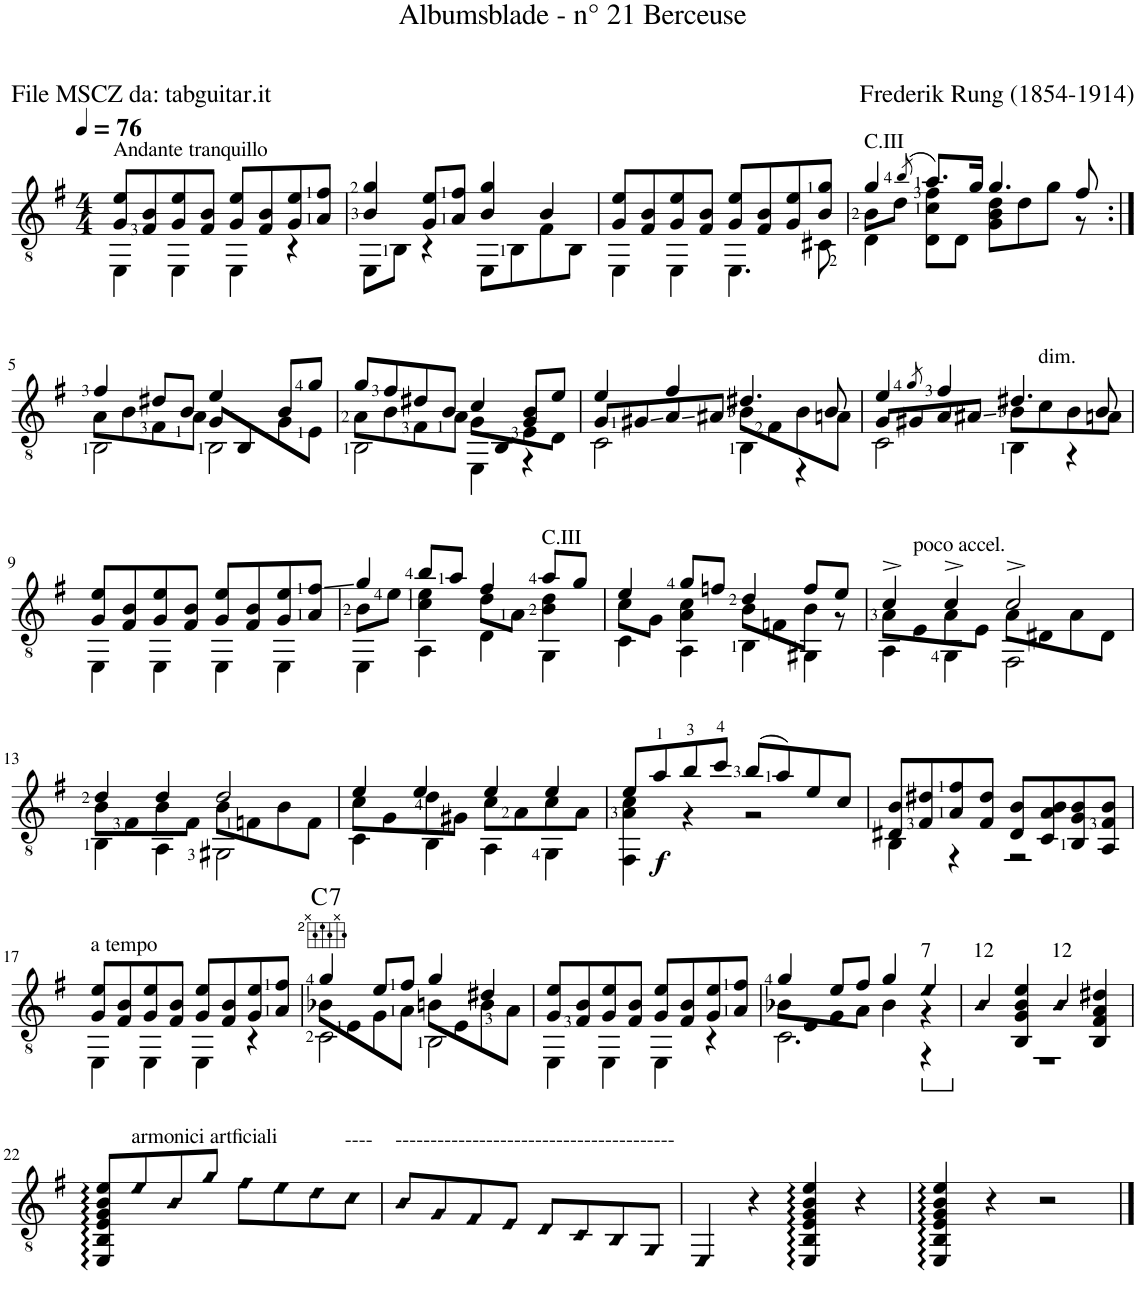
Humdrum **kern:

**kern	**dynam	**harte
*part1	*part1	*part1
*staff1	*staff1	*
*I"Guitar	*	*
*I'Guit.	*	*
*clefGv2	*	*
*k[f#]	*	*
*M4/4	*	*
*MM76	*	*
=1	=1	=1
*^	*	*
!LO:TX:a:t=Andante tranquillo	!	!	!
8G/ 8e/L	4EE\	.	.
8F#/ 8B/	.	.	.
8G/ 8e/	4EE\	.	.
8F#/ 8B/J	.	.	.
8G/ 8e/L	4EE\	.	.
8F#/ 8B/	.	.	.
8G/ 8e/	4r	.	.
8A/ 8f#/J	.	.	.
=2	=2	=2	=2
4B/ 4g/	8EE\L	.	.
.	8BB\J	.	.
8G/ 8e/L	4r	.	.
8A/ 8f#/J	.	.	.
4B/ 4g/	8EE\L	.	.
.	8BB\	.	.
4B/	8F#\	.	.
.	8BB\J	.	.
=3	=3	=3	=3
8G/ 8e/L	4EE\	.	.
8F#/ 8B/	.	.	.
8G/ 8e/	4EE\	.	.
8F#/ 8B/J	.	.	.
8G/ 8e/L	4.EE\	.	.
8F#/ 8B/	.	.	.
8G/ 8e/	.	.	.
8B/ 8g/J	8C#X\	.	.
=4	=4	=4	=4
*	*^	*	*
!LO:TX:a:t=C.III	!	!	!	!
4g/	8B\L	4D\	.	.
.	8d\J	.	.	.
(8qb/	.	.	.	.
8.a/L)	4c\ 4f#\	8D\L	.	.
.	.	8D\J	.	.
16g/Jk	.	.	.	.
4.g/	8G\ 8B\ 8d\L	2ryy	.	.
.	8d\	.	.	.
.	8g\J	.	.	.
8f#/	8r	.	.	.
!!LO:LB:g=z	!!	!!
=5:|!	=5:|!	=5:|!	=5:|!	=5:|!
4f#/	8A\L	2BB\	.	.
.	8B\	.	.	.
8d#X/L	8F#\	.	.	.
8B/J	8A\J	.	.	.
4e/	8G/L	2BB\	.	.
.	8BB/	.	.	.
8B/L	8G\	.	.	.
8g/J	8E\J	.	.	.
=6	=6	=6	=6	=6
*	*	*^	*	*
8g/L	8A\L	2.ryy	2BB\	.	.
8f#/	8B\	.	.	.	.
8d#X/	8F#\	.	.	.	.
8B/J	8A\J	.	.	.	.
4c/	8G\L	.	4EE\	.	.
.	8BB/	.	.	.	.
8B/L	8E\	4G/	4r	.	.
8e/J	8D\J	.	.	.	.
*	*	*v	*v	*	*
=7	=7	=7	=7	=7
4e/	8G/L	2C\	.	.
.	8G#X/	.	.	.
4f#/	8A/	.	.	.
.	8A#X/J	.	.	.
4.d#X/	8B\L	4BB\	.	.
.	8F#\	.	.	.
.	8B\	4r	.	.
8B/	8An\J	.	.	.
=8	=8	=8	=8	=8
4e/	8G/L	2C\	.	.
.	8G#X/	.	.	.
8qg/	.	.	.	.
4f#/	8A/	.	.	.
.	8A#X/J	.	.	.
4.d#X/	8B\L	4BB\	.	.
!	!LO:TX:a:t=dim.	!	!	!
.	8c\	.	.	.
.	8B\	4r	.	.
8B/	8An\J	.	.	.
*	*v	*v	*	*
!!LO:LB:g=z
=9	=9	=9	=9
8G/ 8e/L	4EE\	.	.
8F#/ 8B/	.	.	.
8G/ 8e/	4EE\	.	.
8F#/ 8B/J	.	.	.
8G/ 8e/L	4EE\	.	.
8F#/ 8B/	.	.	.
8G/ 8e/	4EE\	.	.
8A/ 8f#/J	.	.	.
=10	=10	=10	=10
*	*^	*	*
4g/	8B\L	4EE\	.	.
.	8e\J	.	.	.
8b/L	4c\ 4e\	4AA\	.	.
8a/J	.	.	.	.
4f#/	8d\L	4D\	.	.
.	8A\J	.	.	.
!LO:TX:a:t=C.III	!	!	!	!
8a/L	4B\ 4d\	4GG\	.	.
8g/J	.	.	.	.
=11	=11	=11	=11	=11
4e/	8c\L	4C\	.	.
.	8G\J	.	.	.
8g/L	4A\ 4c\	4AA\	.	.
8fn/J	.	.	.	.
4d/	8B\L	4BB\	.	.
.	8Fn\	.	.	.
8f/L	8B\J	4GG#X\	.	.
8e/J	8r	.	.	.
=12	=12	=12	=12	=12
4c^/	8A\L	4AA\	.	.
!	!LO:TX:a:t=poco accel.	!	!	!
.	8E\	.	.	.
4c^/	8A\	4GG\	.	.
.	8E\J	.	.	.
2c^/	8A\L	2FF#\	.	.
.	8D#X\	.	.	.
.	8A\	.	.	.
.	8D#\J	.	.	.
!!LO:LB:g=z	!!	!!
=13	=13	=13	=13	=13
4d/	8B\L	4BB\	.	.
.	8F#\	.	.	.
4d/	8B\	4AA\	.	.
.	8F#\J	.	.	.
2d/	8B\L	2GG#X\	.	.
.	8Fn\	.	.	.
.	8B\	.	.	.
.	8F\J	.	.	.
=14	=14	=14	=14	=14
4e/	8c\L	4C\	.	.
.	8G\	.	.	.
4e/	8d\	4BB\	.	.
.	8G#X\J	.	.	.
4e/	8c\L	4AA\	.	.
.	8A\	.	.	.
4e/	8c\	4GG\	.	.
.	8A\J	.	.	.
*	*v	*v	*	*
=15	=15	=15	=15
8e/L	4FF#\ 4A\ 4c\	.	.
!	!	!LO:DY:b	!
8a/	.	f	.
8b/	4r	.	.
8cc/J	.	.	.
(8b/L	2r	.	.
8a/)	.	.	.
8e/	.	.	.
8c/J	.	.	.
=16	=16	=16	=16
8D#X/ 8B/L	4BB\	.	.
8F#/ 8d#X/	.	.	.
8A/ 8f#/	4r	.	.
8F#/ 8d#/J	.	.	.
8D#/ 8B/L	2r	.	.
8C/ 8A/ 8B/	.	.	.
8BB/ 8G/ 8B/	.	.	.
8AA/ 8F#/ 8B/J	.	.	.
!!LO:LB:g=z	!!
=17	=17	=17	=17
!LO:TX:a:t=a tempo	!	!	!
8G/ 8e/L	4EE\	.	.
8F#/ 8B/	.	.	.
8G/ 8e/	4EE\	.	.
8F#/ 8B/J	.	.	.
8G/ 8e/L	4EE\	.	.
8F#/ 8B/	.	.	.
8G/ 8e/	4r	.	.
8A/ 8f#/J	.	.	.
=18	=18	=18	=18
*	*^	*	*
!	!	!	!	!LO:H:kt=7
4g/	8B-X\L	2C\	.	C:7
.	8E\	.	.	.
8e/L	8G\	.	.	.
8f#/J	8A\J	.	.	.
4g/	8Bn\L	2BB\	.	.
.	8E\	.	.	.
4d#X/	8B\	.	.	.
.	8A\J	.	.	.
*	*v	*v	*	*
=19	=19	=19	=19
8G/ 8e/L	4EE\	.	.
8F#/ 8B/	.	.	.
8G/ 8e/	4EE\	.	.
8F#/ 8B/J	.	.	.
8G/ 8e/L	4EE\	.	.
8F#/ 8B/	.	.	.
8G/ 8e/	4r	.	.
8A/ 8f#/J	.	.	.
=20	=20	=20	=20
*	*^	*	*
4g/	8B-X\L	2.C\	.	.
.	8E/	.	.	.
8e/L	8G\	.	.	.
8f#/J	8A\J	.	.	.
4g/	4B-\	.	.	.
*ped	*	*	*	*
!LO:TX:a:t=7	!	!	!	!
!LO:N:head=diamond	!	!	!	!
4e/	4r	4r	.	.
*v	*v	*v	*	*
=21	=21	=21
*Xped	*	*
*^	*	*
*	*^	*	*
!LO:TX:a:t=12	!	!	!	!
!LO:N:head=diamond	!	!	!	!
*	*v	*v	*	*
4B/	1r	.	.
4BB/ 4G/ 4B/ 4e/	.	.	.
!LO:TX:a:t=12	!	!	!
!LO:N:head=diamond	!	!	!
4B/	.	.	.
4BB/ 4F#/ 4A/ 4d#X/	.	.	.
*v	*v	*	*
!!LO:LB:g=z
=22	=22	=22
8EE/:: 8BB/:: 8E/:: 8G/:: 8B/:: 8e/::L	.	.
!LO:TX:a:t=armonici artficiali	!	!
!LO:N:head=diamond	!	!
8e/	.	.
!LO:N:head=diamond	!	!
8B/	.	.
!LO:N:head=diamond	!	!
8g/J	.	.
!LO:N:head=diamond	!	!
8f#\L	.	.
!LO:N:head=diamond	!	!
8e\	.	.
!LO:N:head=diamond	!	!
8d\	.	.
!LO:TX:a:t=----	!	!
!LO:N:head=diamond	!	!
8c\J	.	.
=23	=23	=23
!LO:TX:a:t=----------------------------------------	!	!
!LO:N:head=diamond	!	!
8B/L	.	.
!LO:N:head=diamond	!	!
8G/	.	.
!LO:N:head=diamond	!	!
8F#/	.	.
!LO:N:head=diamond	!	!
8E/J	.	.
!LO:N:head=diamond	!	!
8D/L	.	.
!LO:N:head=diamond	!	!
8C/	.	.
!LO:N:head=diamond	!	!
8BB/	.	.
!LO:N:head=diamond	!	!
8GG/J	.	.
=24	=24	=24
!LO:N:head=diamond	!	!
4EE/	.	.
4r	.	.
4EE/:: 4BB/:: 4E/:: 4G/:: 4B/:: 4e/::	.	.
4r	.	.
=25	=25	=25
4EE/:: 4BB/:: 4E/:: 4G/:: 4B/:: 4e/::	.	.
4r	.	.
2r	.	.
==	==	==
*-	*-	*-
